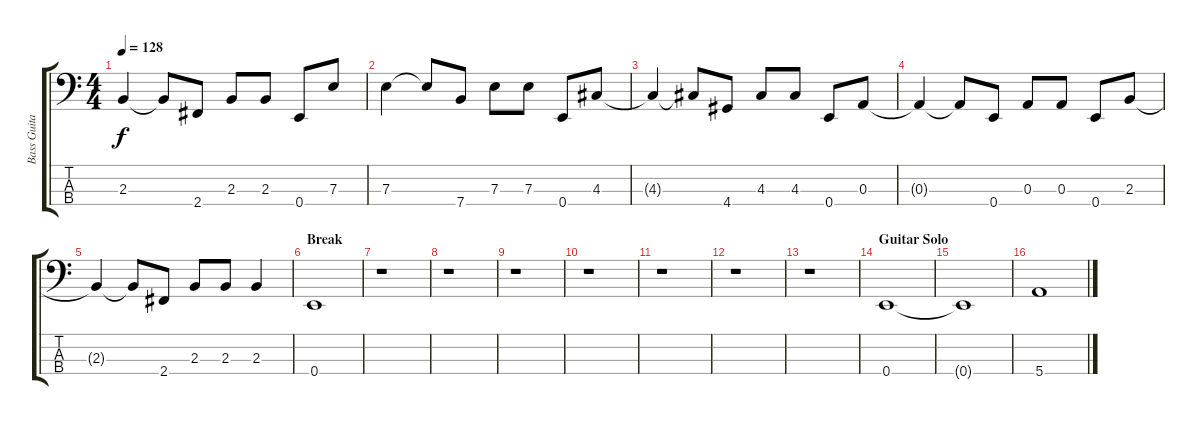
\track ("Bass Guitar" "Bass Guita") {instrument electricbasspick}
\staff {score tabs}
\tuning (G2 D2 A1 E1) {hide}
\ts (4 4)
\tempo 128
\clef f4
\ks c
2.3{t}.4{dy f} 2.3{t}.8 2.4.8 2.3.8 2.3.8 0.4.8 7.3.8 |
7.3.4 7.3{t}.8 7.4.8 7.3.8 7.3.8 0.4.8 4.3.8 |
4.3{t}.4 4.3{t}.8 4.4.8 4.3.8 4.3.8 0.4.8 0.3.8 |
0.3{t}.4 0.3{t}.8 0.4.8 0.3.8 0.3.8 0.4.8 2.3.8 |
2.3{t}.4 2.3{t}.8 2.4.8 2.3.8 2.3.8 2.3.4 |
\section ("" "Break")
0.4.1 |
r.1 |
r.1 |
r.1 |
r.1 |
r.1 |
r.1 |
r.1 |
\section ("" "Guitar Solo")
0.4.1 |
0.4{t}.1 |
5.4.1
